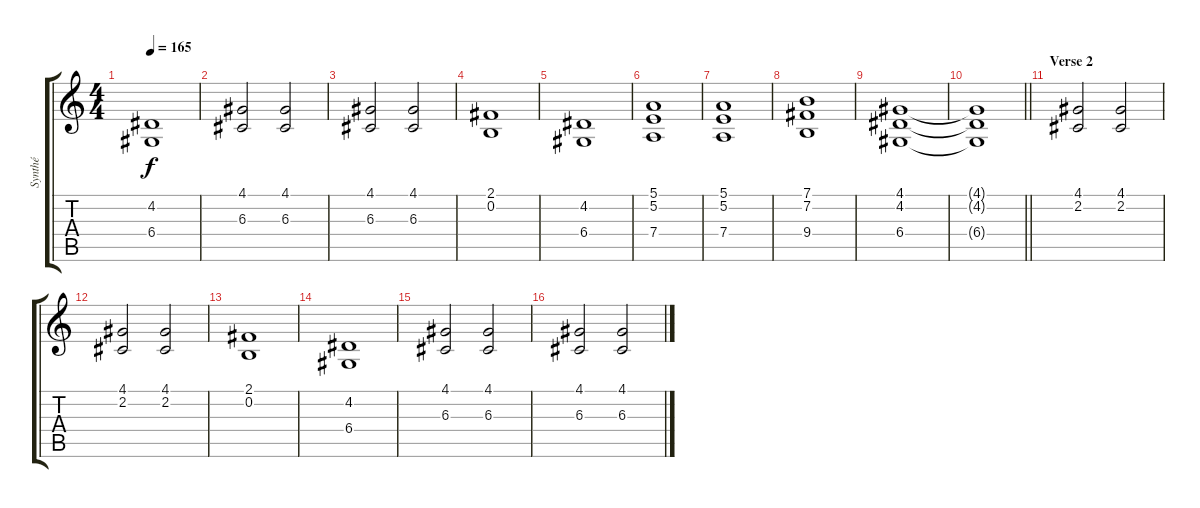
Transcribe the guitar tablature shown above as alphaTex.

\track ("Synthé" "Synthé") {instrument stringensemble1}
\staff {score tabs}
\tuning (E4 B3 G3 D3 A2 E2) {hide}
\ts (4 4)
\tempo 165
\clef g2
\ks c
(4.2 6.4).1{dy f} |
(4.1 6.3).2 (4.1 6.3).2 |
(4.1 6.3).2 (4.1 6.3).2 |
(2.1 0.2).1 |
(4.2 6.4).1 |
(5.1 5.2 7.4).1 |
(5.1 5.2 7.4).1{volume 11 balance 8} |
(7.1 7.2 9.4).1 |
(4.1 4.2 6.4).1 |
\barLineRight lightlight
(4.1{t} 4.2{t} 6.4{t}).1 |
\section ("" "Verse 2")
(4.1 2.2).2 (4.1 2.2).2 |
(4.1 2.2).2 (4.1 2.2).2 |
(2.1 0.2).1 |
(4.2 6.4).1 |
(4.1 6.3).2 (4.1 6.3).2 |
(4.1 6.3).2 (4.1 6.3).2
